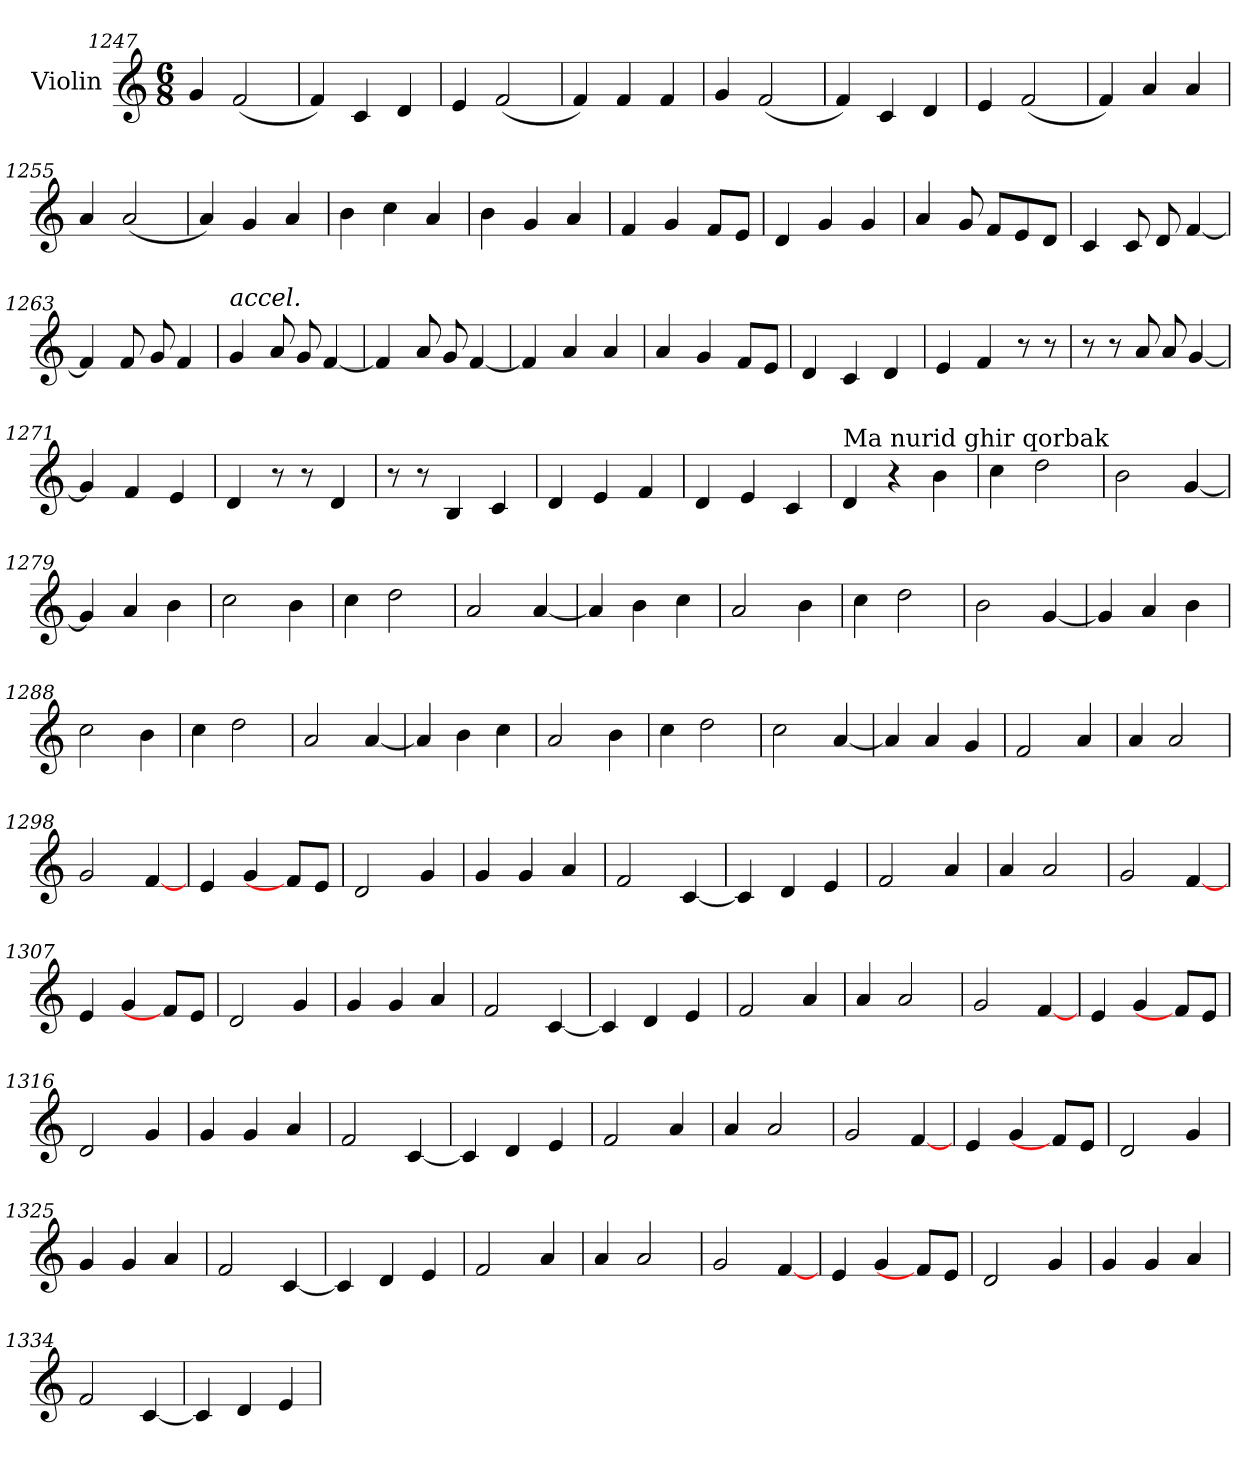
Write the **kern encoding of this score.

**kern
*part1
*staff1
*I"Violin
*clefG2
*k[]
*M6/8
=1247
4g/
(<2f/
=1248
4f/)
4c/
4d/
=1249
4e/
(<2f/
!!LO:LB:g=z
=1250
4f/)
4f/
4f/
=1251
4g/
(<2f/
=1252
4f/)
4c/
4d/
=1253
4e/
(<2f/
=1254
4f/)
4a/
4a/
=1255
4a/
(<2a/
=1256
4a/)
4g/
4a/
=1257
4b\
4cc\
4a/
!!LO:LB:g=z
=1258
4b\
4g/
4a/
=1259
4f/
4g/
8f/L
8e/J
=1260
4d/
4g/
4g/
=1261
4a/
8g/
8f/L
8e/
8d/J
=1262
4c/
8c/
8d/
[4f/
=1263
4f/]
8f/
8g/
4f/
!!LO:LB:g=z
=1264
!LO:TX:a:i:t=accel.
4g/
8a/
8g/
[4f/
=1265
4f/]
8a/
8g/
[4f/
=1266
4f/]
4a/
4a/
=1267
4a/
4g/
8f/L
8e/J
=1268
4d/
4c/
4d/
=1269
4e/
4f/
8r
8r
=1270
8r
8r
8a/
8a/
[4g/
!!LO:LB:g=z
=1271
4g/]
4f/
4e/
=1272
4d/
8r
8r
4d/
=1273
8r
8r
4B/
4c/
=1274
4d/
4e/
4f/
=1275
4d/
4e/
4c/
=1276
!LO:TX:a:t=Ma nurid ghir qorbak
4d/
4r
4b\
=1277
4cc\
2dd\
!!LO:LB:g=z
=1278
2b\
[4g/
=1279
4g/]
4a/
4b\
=1280
2cc\
4b\
=1281
4cc\
2dd\
=1282
2a/
[4a/
=1283
4a/]
4b\
4cc\
=1284
2a/
4b\
=1285
4cc\
2dd\
!!LO:PB:g=z
=1286
2b\
[4g/
=1287
4g/]
4a/
4b\
=1288
2cc\
4b\
=1289
4cc\
2dd\
=1290
2a/
[4a/
=1291
4a/]
4b\
4cc\
=1292
2a/
4b\
=1293
4cc\
2dd\
!!LO:LB:g=z
=1294
2cc\
[4a/
=1295
4a/]
4a/
4g/
=1296
2f/
4a/
=1297
4a/
2a/
=1298
2g/
[4f/
=1299
4e/
4g/
8f/L]
8e/J
=1300
2d/
4g/
=1301
4g/
4g/
4a/
!!LO:LB:g=z
=1302
2f/
[4c/
=1303
4c/]
4d/
4e/
=1304
2f/
4a/
=1305
4a/
2a/
=1306
2g/
[4f/
=1307
4e/
4g/
8f/L]
8e/J
=1308
2d/
4g/
=1309
4g/
4g/
4a/
!!LO:LB:g=z
=1310
2f/
[4c/
=1311
4c/]
4d/
4e/
=1312
2f/
4a/
=1313
4a/
2a/
=1314
2g/
[4f/
=1315
4e/
4g/
8f/L]
8e/J
=1316
2d/
4g/
=1317
4g/
4g/
4a/
!!LO:LB:g=z
=1318
2f/
[4c/
=1319
4c/]
4d/
4e/
=1320
2f/
4a/
=1321
4a/
2a/
=1322
2g/
[4f/
=1323
4e/
4g/
8f/L]
8e/J
=1324
2d/
4g/
=1325
4g/
4g/
4a/
!!LO:LB:g=z
=1326
2f/
[4c/
=1327
4c/]
4d/
4e/
=1328
2f/
4a/
=1329
4a/
2a/
=1330
2g/
[4f/
=1331
4e/
4g/
8f/L]
8e/J
=1332
2d/
4g/
=1333
4g/
4g/
4a/
!!LO:LB:g=z
=1334
2f/
[4c/
=1335
4c/]
4d/
4e/
=
*-
